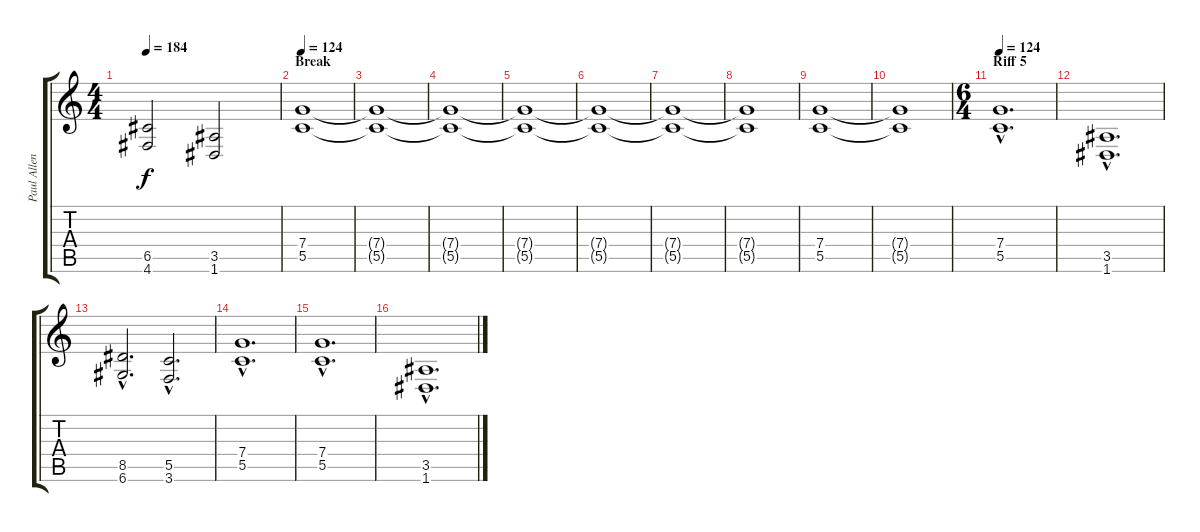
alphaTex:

\track ("Paul Allender (Guitar Soul)" "Paul Allen") {instrument distortionguitar}
\staff {score tabs}
\tuning (D4 A3 F3 C3 G2 D2) {hide}
\ts (4 4)
\tempo 184
\clef g2
\ks c
(6.5 4.6).2{dy f} (3.5 1.6).2 |
\section ("" "Break")
\tempo 124
(7.4 5.5).1 |
(7.4{t} 5.5{t}).1 |
(7.4{t} 5.5{t}).1 |
(7.4{t} 5.5{t}).1 |
(7.4{t} 5.5{t}).1 |
(7.4{t} 5.5{t}).1 |
(7.4{t} 5.5{t}).1 |
(7.4 5.5).1 |
(7.4{t} 5.5{t}).1 |
\ts (6 4)
\section ("" "Riff 5")
\tempo 124
(7.4{hac} 5.5{hac}).1{d} |
(3.5{hac} 1.6{hac}).1{d} |
(8.5{hac} 6.6{hac}).2{d} (5.5{hac} 3.6{hac}).2{d} |
(7.4{hac} 5.5{hac}).1{d} |
(7.4{hac} 5.5{hac}).1{d} |
(3.5{hac} 1.6{hac}).1{d}
